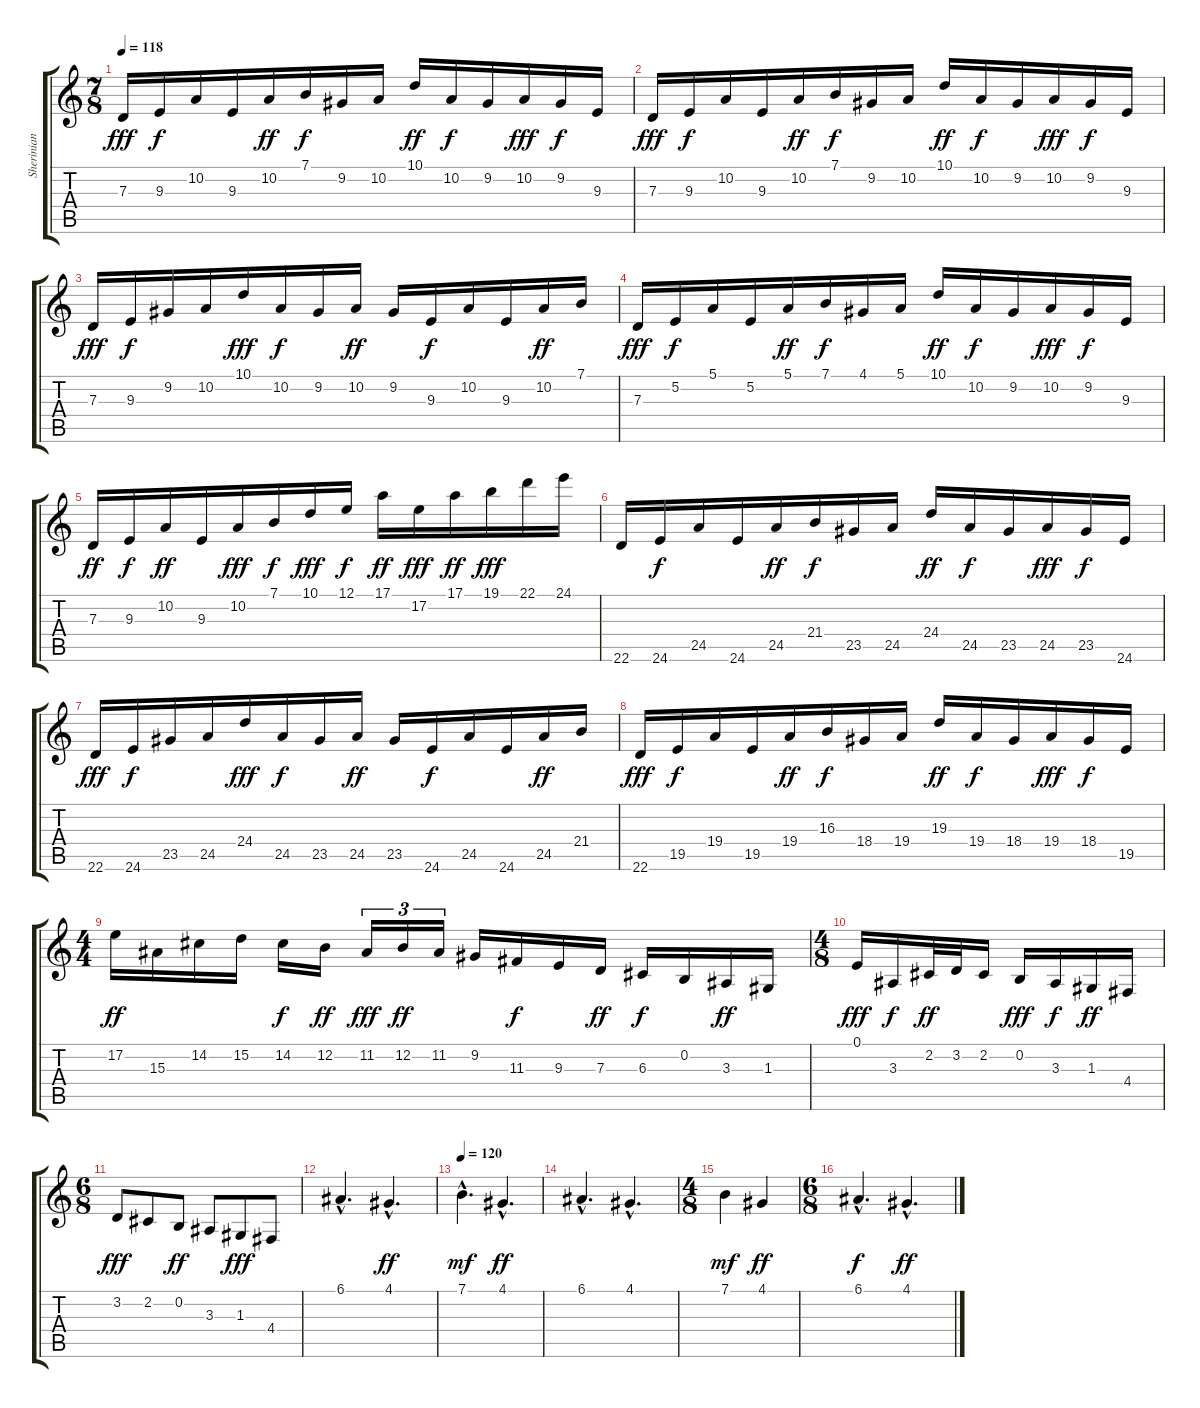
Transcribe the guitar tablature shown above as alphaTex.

\track ("Sherinian Lead Square" "Sherinian ") {instrument lead1square}
\staff {score tabs}
\tuning (E4 B3 G3 D3 A2 E2) {hide}
\ts (7 8)
\tempo 118
\clef g2
\ks c
7.3.16{dy fff} 9.3.16{dy f} 10.2.16 9.3.16 10.2.16{dy ff} 7.1.16{dy f} 9.2.16 10.2.16 10.1.16{dy ff} 10.2.16{dy f} 9.2.16 10.2.16{dy fff} 9.2.16{dy f} 9.3.16 |
7.3.16{dy fff} 9.3.16{dy f} 10.2.16 9.3.16 10.2.16{dy ff} 7.1.16{dy f} 9.2.16 10.2.16 10.1.16{dy ff} 10.2.16{dy f} 9.2.16 10.2.16{dy fff} 9.2.16{dy f} 9.3.16 |
7.3.16{dy fff} 9.3.16{dy f} 9.2.16 10.2.16 10.1.16{dy fff} 10.2.16{dy f} 9.2.16 10.2.16{dy ff} 9.2.16 9.3.16{dy f} 10.2.16 9.3.16 10.2.16{dy ff} 7.1.16 |
7.3.16{dy fff} 5.2.16{dy f} 5.1.16 5.2.16 5.1.16{dy ff} 7.1.16{dy f} 4.1.16 5.1.16 10.1.16{dy ff} 10.2.16{dy f} 9.2.16 10.2.16{dy fff} 9.2.16{dy f} 9.3.16 |
7.3.16{dy ff} 9.3.16{dy f} 10.2.16{dy ff} 9.3.16 10.2.16{dy fff} 7.1.16{dy f} 10.1.16{dy fff} 12.1.16{dy f} 17.1.16{dy ff} 17.2.16{dy fff} 17.1.16{dy ff} 19.1.16{dy fff} 22.1.16 24.1.16 |
22.6.16 24.6.16{dy f} 24.5.16 24.6.16 24.5.16{dy ff} 21.4.16{dy f} 23.5.16 24.5.16 24.4.16{dy ff} 24.5.16{dy f} 23.5.16 24.5.16{dy fff} 23.5.16{dy f} 24.6.16 |
22.6.16{dy fff} 24.6.16{dy f} 23.5.16 24.5.16 24.4.16{dy fff} 24.5.16{dy f} 23.5.16 24.5.16{dy ff} 23.5.16 24.6.16{dy f} 24.5.16 24.6.16 24.5.16{dy ff} 21.4.16 |
22.6.16{dy fff} 19.5.16{dy f} 19.4.16 19.5.16 19.4.16{dy ff} 16.3.16{dy f} 18.4.16 19.4.16 19.3.16{dy ff} 19.4.16{dy f} 18.4.16 19.4.16{dy fff} 18.4.16{dy f} 19.5.16 |
\ts (4 4)
17.2.16{dy ff} 15.3.16 14.2.16 15.2.16 14.2.16{dy f} 12.2.16{dy ff} 11.2.16{tu (3 2) dy fff} 12.2.16{tu (3 2) dy ff} 11.2.16{tu (3 2)} 9.2.16 11.3.16{dy f} 9.3.16 7.3.16{dy ff} 6.3.16{dy f} 0.2.16 3.3.16{dy ff} 1.3.16 |
\ts (4 8)
0.1.16{dy fff} 3.3.16{dy f} 2.2.32{dy ff} 3.2.32 2.2.16 0.2.16{dy fff} 3.3.16{dy f} 1.3.16{dy ff} 4.4.16 |
\ts (6 8)
3.2.8{dy fff} 2.2.8 0.2.8{dy ff} 3.3.8 1.3.8{dy fff} 4.4.8 |
6.1{hac}.4{d} 4.1{hac}.4{d dy ff} |
\tempo 120
7.1{hac}.4{d dy mf} 4.1{hac}.4{d dy ff} |
6.1{hac}.4{d} 4.1{hac}.4{d} |
\ts (4 8)
7.1.4{dy mf} 4.1.4{dy ff} |
\ts (6 8)
6.1{hac}.4{d dy f} 4.1{hac}.4{d dy ff}
